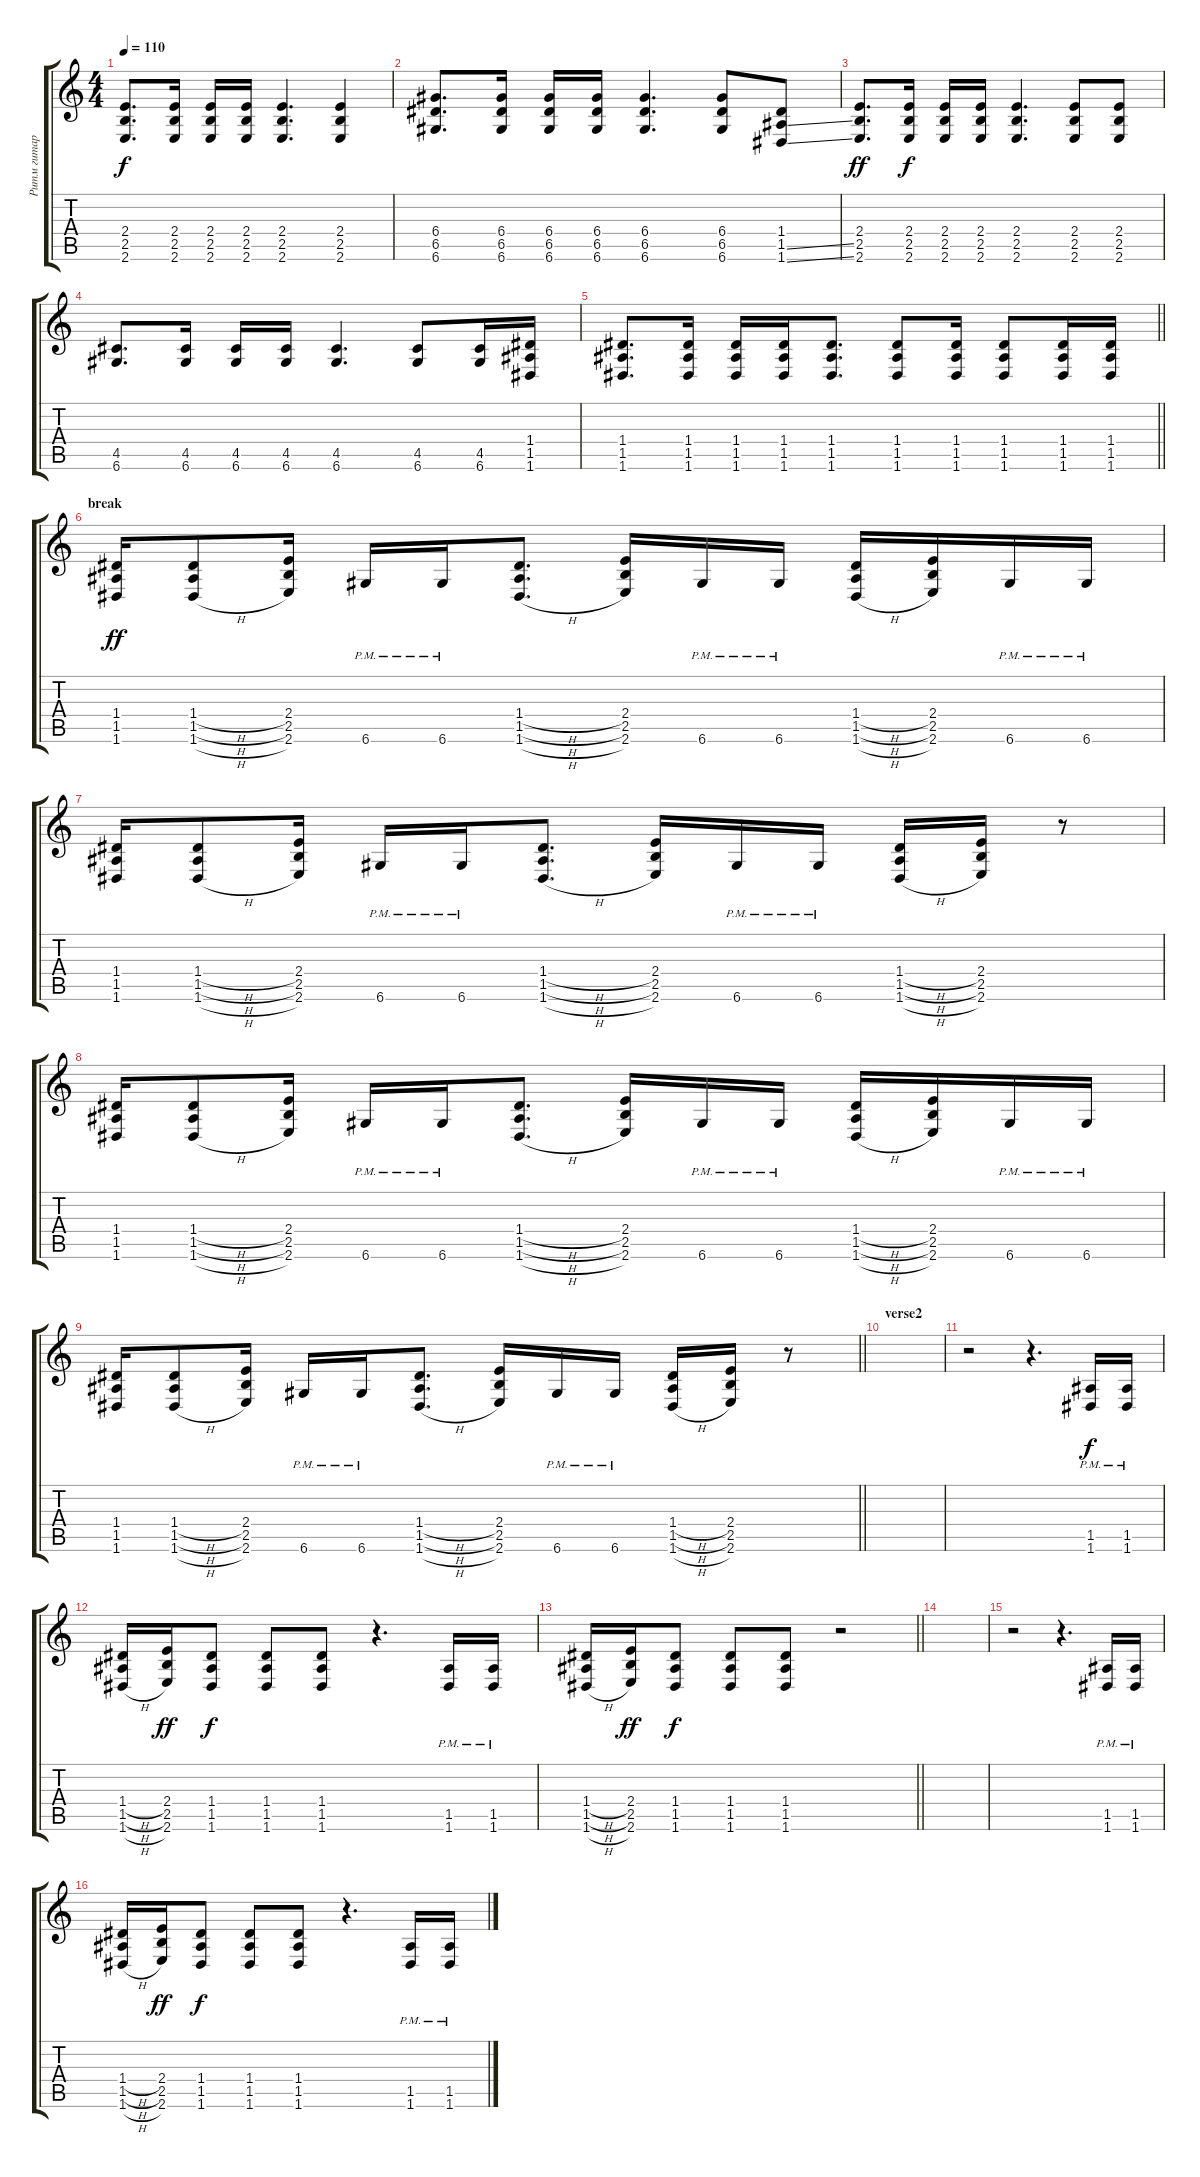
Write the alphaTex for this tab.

\track ("Ритм гитара" "Ритм гитар") {instrument distortionguitar}
\staff {score tabs}
\tuning (E4 B3 G3 D3 A2 D2) {hide}
\ts (4 4)
\tempo 110
\clef g2
\ks c
(2.4 2.5 2.6).8{d dy f} (2.4 2.5 2.6).16 (2.4 2.5 2.6).16 (2.4 2.5 2.6).16 (2.4 2.5 2.6).4{d} (2.4 2.5 2.6).4 |
(6.4 6.5 6.6).8{d} (6.4 6.5 6.6).16 (6.4 6.5 6.6).16 (6.4 6.5 6.6).16 (6.4 6.5 6.6).4{d} (6.4 6.5 6.6).8 (1.4 1.5{ss} 1.6{ss}).8 |
(2.4 2.5 2.6).8{d dy ff} (2.4 2.5 2.6).16{dy f} (2.4 2.5 2.6).16 (2.4 2.5 2.6).16 (2.4 2.5 2.6).4{d} (2.4 2.5 2.6).8 (2.4 2.5 2.6).8 |
(4.5 6.6).8{d} (4.5 6.6).16 (4.5 6.6).16 (4.5 6.6).16 (4.5 6.6).4{d} (4.5 6.6).8 (4.5 6.6).16 (1.4 1.5 1.6).16 |
\barLineRight lightlight
(1.4 1.5 1.6).8{d} (1.4 1.5 1.6).16 (1.4 1.5 1.6).16 (1.4 1.5 1.6).16 (1.4 1.5 1.6).8{d} (1.4 1.5 1.6).8 (1.4 1.5 1.6).16 (1.4 1.5 1.6).8 (1.4 1.5 1.6).16 (1.4 1.5 1.6).16 |
\section ("" "break")
(1.4 1.5 1.6).16{dy ff} (1.4{h} 1.5{h} 1.6{h}).8 (2.4 2.5 2.6).16 6.6{pm}.16 6.6{pm}.16 (1.4{h} 1.5{h} 1.6{h}).8{d} (2.4 2.5 2.6).16 6.6{pm}.16 6.6{pm}.16 (1.4{h} 1.5{h} 1.6{h}).16 (2.4 2.5 2.6).16 6.6{pm}.16 6.6{pm}.16 |
(1.4 1.5 1.6).16 (1.4{h} 1.5{h} 1.6{h}).8 (2.4 2.5 2.6).16 6.6{pm}.16 6.6{pm}.16 (1.4{h} 1.5{h} 1.6{h}).8{d} (2.4 2.5 2.6).16 6.6{pm}.16 6.6{pm}.16 (1.4{h} 1.5{h} 1.6{h}).16 (2.4 2.5 2.6).16 r.8 |
(1.4 1.5 1.6).16 (1.4{h} 1.5{h} 1.6{h}).8 (2.4 2.5 2.6).16 6.6{pm}.16 6.6{pm}.16 (1.4{h} 1.5{h} 1.6{h}).8{d} (2.4 2.5 2.6).16 6.6{pm}.16 6.6{pm}.16 (1.4{h} 1.5{h} 1.6{h}).16 (2.4 2.5 2.6).16 6.6{pm}.16 6.6{pm}.16 |
\barLineRight lightlight
(1.4 1.5 1.6).16 (1.4{h} 1.5{h} 1.6{h}).8 (2.4 2.5 2.6).16 6.6{pm}.16 6.6{pm}.16 (1.4{h} 1.5{h} 1.6{h}).8{d} (2.4 2.5 2.6).16 6.6{pm}.16 6.6{pm}.16 (1.4{h} 1.5{h} 1.6{h}).16 (2.4 2.5 2.6).16 r.8 |
\section ("" "verse2")
|
r.2 r.4{d} (1.5{pm} 1.6).16{dy f} (1.5{pm} 1.6).16 |
(1.4{h} 1.5{h} 1.6{h}).16 (2.4 2.5 2.6).16{dy ff} (1.4 1.5 1.6).8{dy f} (1.4 1.5 1.6).8 (1.4 1.5 1.6).8 r.4{d} (1.5{pm} 1.6).16 (1.5{pm} 1.6).16 |
\barLineRight lightlight
(1.4{h} 1.5{h} 1.6{h}).16 (2.4 2.5 2.6).16{dy ff} (1.4 1.5 1.6).8{dy f} (1.4 1.5 1.6).8 (1.4 1.5 1.6).8 r.2 |
|
r.2 r.4{d} (1.5{pm} 1.6).16 (1.5{pm} 1.6).16 |
(1.4{h} 1.5{h} 1.6{h}).16 (2.4 2.5 2.6).16{dy ff} (1.4 1.5 1.6).8{dy f} (1.4 1.5 1.6).8 (1.4 1.5 1.6).8 r.4{d} (1.5{pm} 1.6).16 (1.5{pm} 1.6).16
